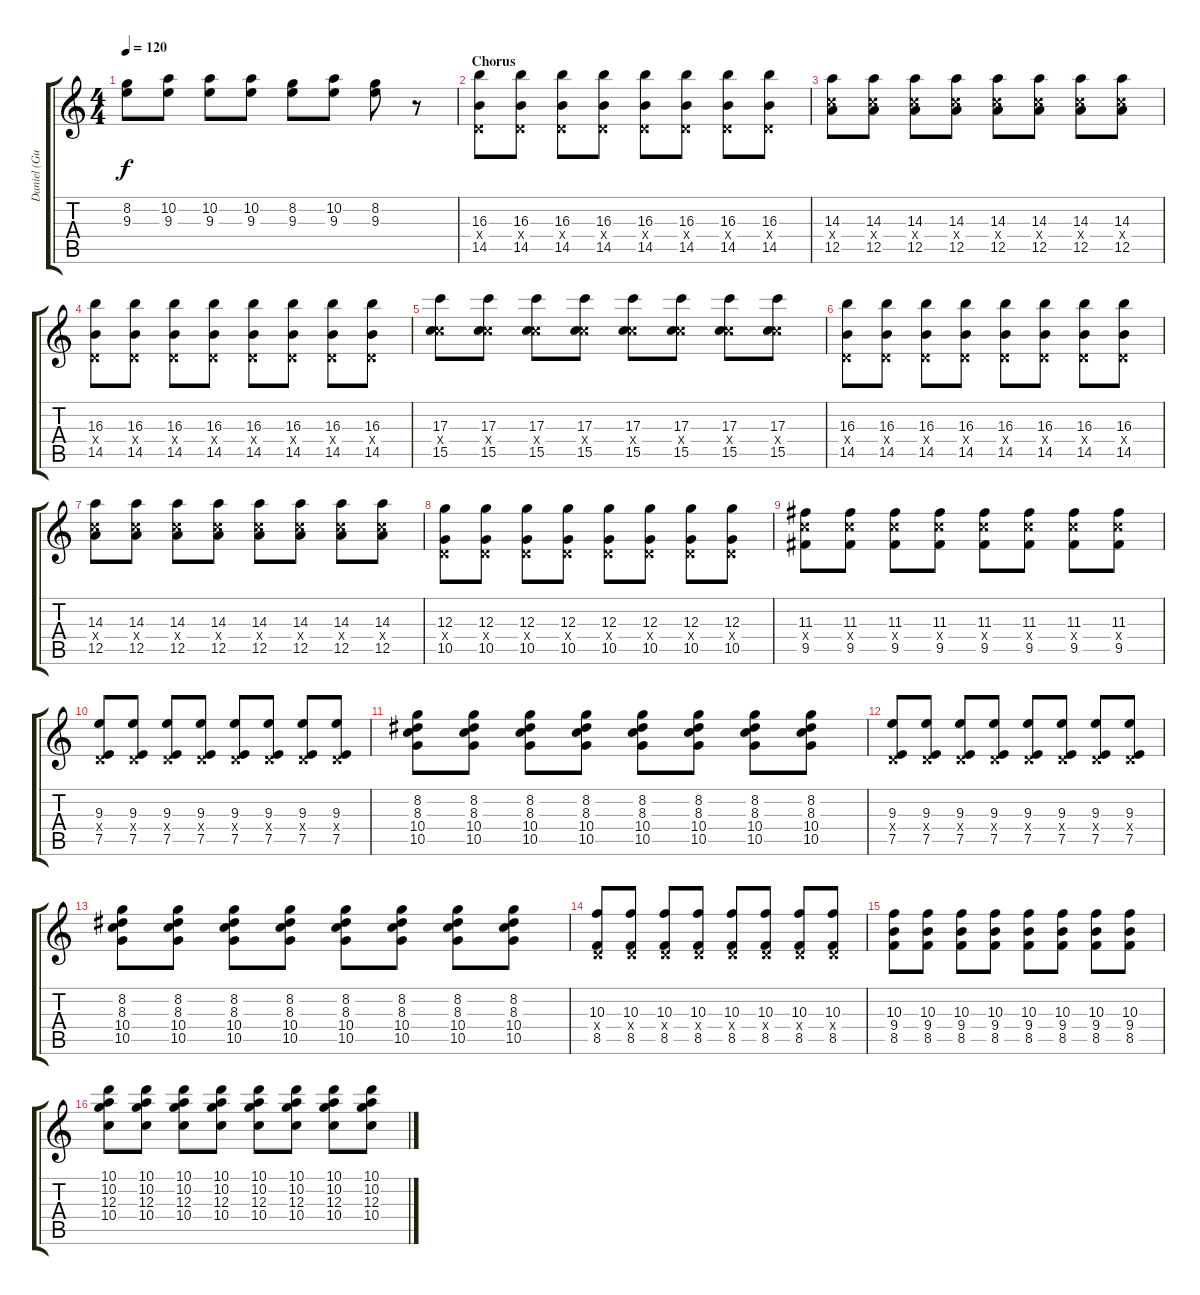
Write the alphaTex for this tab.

\track ("Daniel (Guitar 2)" "Daniel (Gu") {instrument overdrivenguitar}
\staff {score tabs}
\tuning (E4 B3 G3 D3 A2 E2) {hide}
\ts (4 4)
\tempo 120
\clef g2
\ks c
(8.2 9.3).8{dy f} (10.2 9.3).8 (10.2 9.3).8 (10.2 9.3).8 (8.2 9.3).8 (10.2 9.3).8 (8.2 9.3).8 r.8 |
\section ("" "Chorus")
(16.3 0.4{x} 14.5).8 (16.3 0.4{x} 14.5).8 (16.3 0.4{x} 14.5).8 (16.3 0.4{x} 14.5).8 (16.3 0.4{x} 14.5).8 (16.3 0.4{x} 14.5).8 (16.3 0.4{x} 14.5).8 (16.3 0.4{x} 14.5).8 |
(14.3 10.4{x} 12.5).8 (14.3 10.4{x} 12.5).8 (14.3 10.4{x} 12.5).8 (14.3 10.4{x} 12.5).8 (14.3 10.4{x} 12.5).8 (14.3 10.4{x} 12.5).8 (14.3 10.4{x} 12.5).8 (14.3 10.4{x} 12.5).8 |
(16.3 0.4{x} 14.5).8 (16.3 0.4{x} 14.5).8 (16.3 0.4{x} 14.5).8 (16.3 0.4{x} 14.5).8 (16.3 0.4{x} 14.5).8 (16.3 0.4{x} 14.5).8 (16.3 0.4{x} 14.5).8 (16.3 0.4{x} 14.5).8 |
(17.3 10.4{x} 15.5).8 (17.3 10.4{x} 15.5).8 (17.3 10.4{x} 15.5).8 (17.3 10.4{x} 15.5).8 (17.3 10.4{x} 15.5).8 (17.3 10.4{x} 15.5).8 (17.3 10.4{x} 15.5).8 (17.3 10.4{x} 15.5).8 |
(16.3 0.4{x} 14.5).8 (16.3 0.4{x} 14.5).8 (16.3 0.4{x} 14.5).8 (16.3 0.4{x} 14.5).8 (16.3 0.4{x} 14.5).8 (16.3 0.4{x} 14.5).8 (16.3 0.4{x} 14.5).8 (16.3 0.4{x} 14.5).8 |
(14.3 10.4{x} 12.5).8 (14.3 10.4{x} 12.5).8 (14.3 10.4{x} 12.5).8 (14.3 10.4{x} 12.5).8 (14.3 10.4{x} 12.5).8 (14.3 10.4{x} 12.5).8 (14.3 10.4{x} 12.5).8 (14.3 10.4{x} 12.5).8 |
(12.3 0.4{x} 10.5).8 (12.3 0.4{x} 10.5).8 (12.3 0.4{x} 10.5).8 (12.3 0.4{x} 10.5).8 (12.3 0.4{x} 10.5).8 (12.3 0.4{x} 10.5).8 (12.3 0.4{x} 10.5).8 (12.3 0.4{x} 10.5).8 |
(11.3 10.4{x} 9.5).8 (11.3 10.4{x} 9.5).8 (11.3 10.4{x} 9.5).8 (11.3 10.4{x} 9.5).8 (11.3 10.4{x} 9.5).8 (11.3 10.4{x} 9.5).8 (11.3 10.4{x} 9.5).8 (11.3 10.4{x} 9.5).8 |
(9.3 0.4{x} 7.5).8 (9.3 0.4{x} 7.5).8 (9.3 0.4{x} 7.5).8 (9.3 0.4{x} 7.5).8 (9.3 0.4{x} 7.5).8 (9.3 0.4{x} 7.5).8 (9.3 0.4{x} 7.5).8 (9.3 0.4{x} 7.5).8 |
(8.2 8.3 10.4 10.5).8 (8.2 8.3 10.4 10.5).8 (8.2 8.3 10.4 10.5).8 (8.2 8.3 10.4 10.5).8 (8.2 8.3 10.4 10.5).8 (8.2 8.3 10.4 10.5).8 (8.2 8.3 10.4 10.5).8 (8.2 8.3 10.4 10.5).8 |
(9.3 0.4{x} 7.5).8 (9.3 0.4{x} 7.5).8 (9.3 0.4{x} 7.5).8 (9.3 0.4{x} 7.5).8 (9.3 0.4{x} 7.5).8 (9.3 0.4{x} 7.5).8 (9.3 0.4{x} 7.5).8 (9.3 0.4{x} 7.5).8 |
(8.2 8.3 10.4 10.5).8 (8.2 8.3 10.4 10.5).8 (8.2 8.3 10.4 10.5).8 (8.2 8.3 10.4 10.5).8 (8.2 8.3 10.4 10.5).8 (8.2 8.3 10.4 10.5).8 (8.2 8.3 10.4 10.5).8 (8.2 8.3 10.4 10.5).8 |
(10.3 0.4{x} 8.5).8 (10.3 0.4{x} 8.5).8 (10.3 0.4{x} 8.5).8 (10.3 0.4{x} 8.5).8 (10.3 0.4{x} 8.5).8 (10.3 0.4{x} 8.5).8 (10.3 0.4{x} 8.5).8 (10.3 0.4{x} 8.5).8 |
(10.3 9.4 8.5).8 (10.3 9.4 8.5).8 (10.3 9.4 8.5).8 (10.3 9.4 8.5).8 (10.3 9.4 8.5).8 (10.3 9.4 8.5).8 (10.3 9.4 8.5).8 (10.3 9.4 8.5).8 |
(10.1 10.2 12.3 10.4).8 (10.1 10.2 12.3 10.4).8 (10.1 10.2 12.3 10.4).8 (10.1 10.2 12.3 10.4).8 (10.1 10.2 12.3 10.4).8 (10.1 10.2 12.3 10.4).8 (10.1 10.2 12.3 10.4).8 (10.1 10.2 12.3 10.4).8
